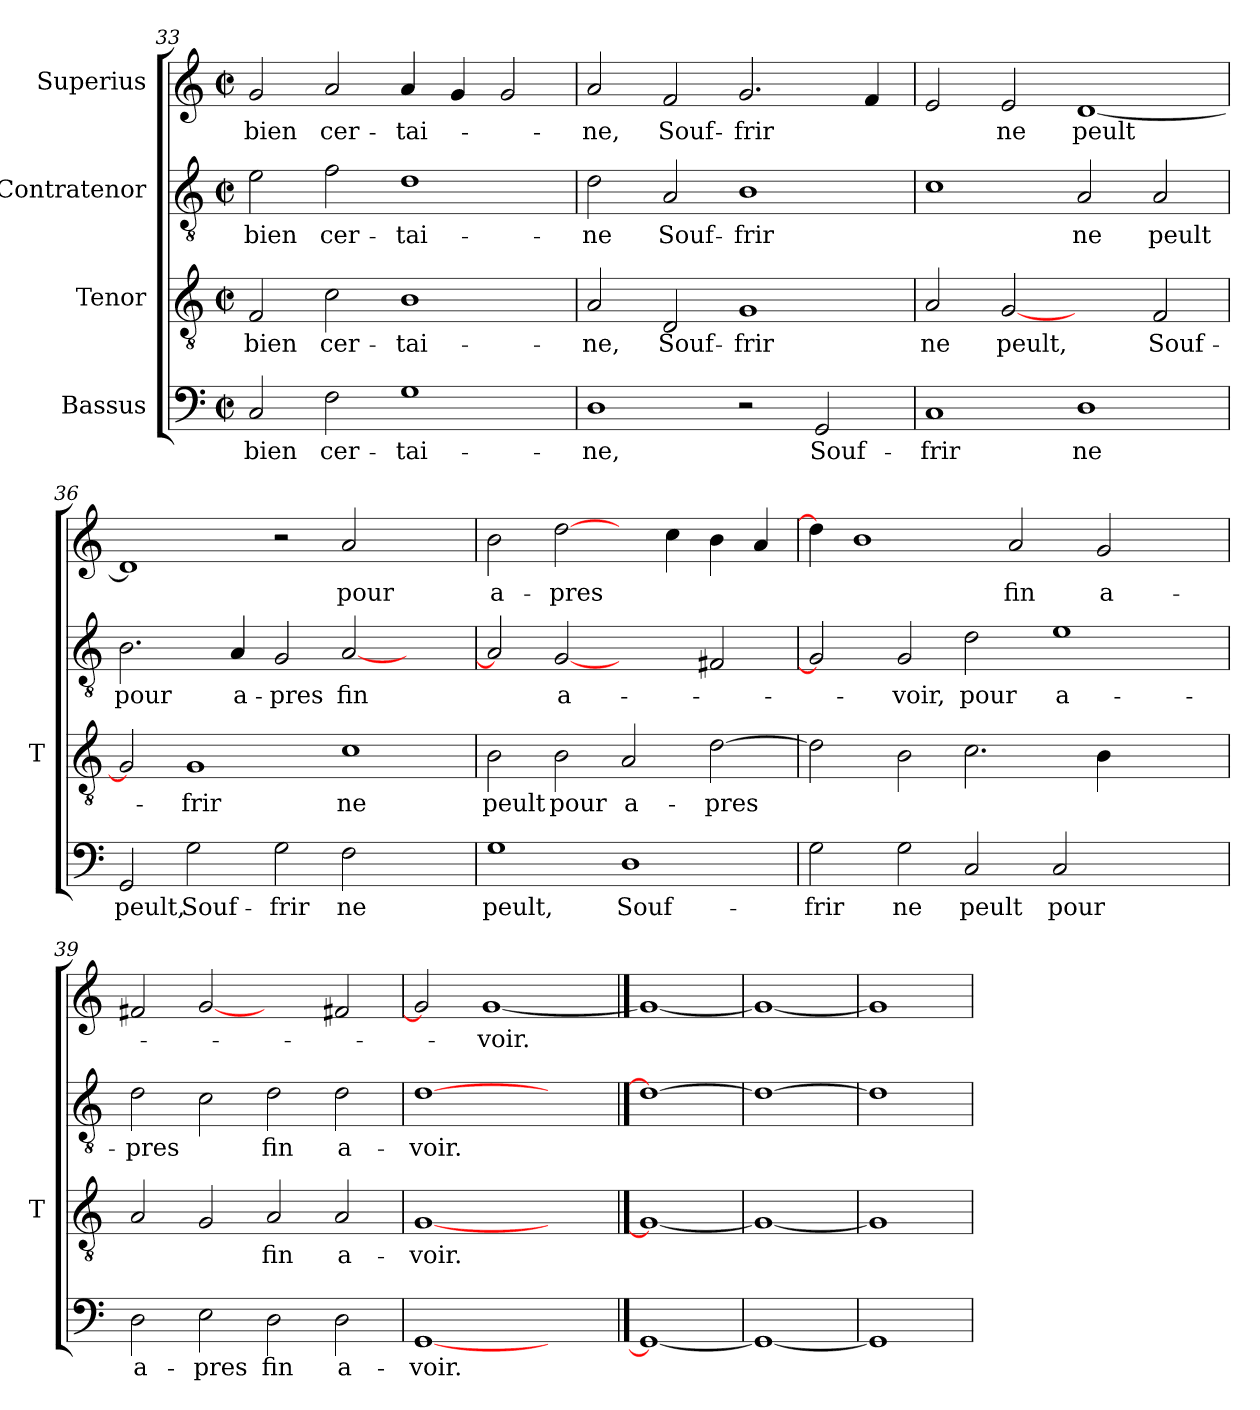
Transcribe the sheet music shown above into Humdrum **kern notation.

**kern	**text	**kern	**text	**kern	**text	**kern	**text
*part4	*part4	*part3	*part3	*part2	*part2	*part1	*part1
*staff4	*staff4	*staff3	*staff3	*staff2	*staff2	*staff1	*staff1
*I"Bassus	*	*I"Tenor	*	*I"Contratenor	*	*I"Superius	*
*	*	*I'T	*	*	*	*	*
!!LO:LB:g=z
*clefF4	*	*clefGv2	*	*clefGv2	*	*clefG2	*
*k[]	*	*k[]	*	*k[]	*	*k[]	*
*C:	*	*C:	*	*C:	*	*C:	*
*M2/2	*	*M2/2	*	*M2/2	*	*M2/2	*
*met(c|)	*	*met(c|)	*	*met(c|)	*	*met(c|)	*
=33	=33	=33	=33	=33	=33	=33	=33
2C	-bien	2F	-bien	2e	-bien	2g	-bien
2F	cer-	2c	cer-	2f	cer-	2a	cer-
1G	tai-	1B	tai-	1d	tai-	4a	tai-
.	.	.	.	.	.	4g	.
.	.	.	.	.	.	2g	.
=34	=34	=34	=34	=34	=34	=34	=34
1D	-ne,	2A	-ne,	2d	-ne	2a	-ne,
.	.	2D	Souf-	2A	Souf-	2f	Souf-
2r	.	1G	-frir	1B	-frir	2.g	-frir
2GG	Souf-	.	.	.	.	.	.
.	.	.	.	.	.	4f	.
=35	=35	=35	=35	=35	=35	=35	=35
1C	-frir	2A	-ne	1c	.	2e	.
.	.	[2G	-peult,	.	.	2e	-ne
1D	-ne	2ryy	.	2A	-ne	[1d	-peult
.	.	2F	Souf-	2A	-peult	.	.
=36	=36	=36	=36	=36	=36	=36	=36
2GG	-peult,	2G]	.	2.B	-pour	1d]	.
2G	Souf-	1G	-frir	.	.	.	.
.	.	.	.	4A	a-	.	.
2G	-frir	.	.	2G	-pres	2r	.
2F	-ne	1c	-ne	[2A	-fin	2a	-pour
2ryy	.	.	.	2ryy	.	2ryy	.
!!LO:LB:g=z
=37	=37	=37	=37	=37	=37	=37	=37
1G	-peult,	2B	-peult	2A]	.	2b	a-
.	.	2B	-pour	[2G	a-	[2dd	-pres
1D	Souf-	2A	a-	2ryy	.	4ryy	.
.	.	.	.	.	.	4cc	.
.	.	[2d	-pres	2F#X	.	4b	.
.	.	.	.	.	.	4a	.
=38	=38	=38	=38	=38	=38	=38	=38
2G	-frir	2d]	.	2G]	.	4dd]	.
.	.	.	.	.	.	1b	.
2G	-ne	2B	.	2G	-voir,	.	.
2C	-peult	2.c	.	2d	-pour	.	.
.	.	.	.	.	.	2a	-fin
2C	-pour	.	.	1e	a-	.	.
.	.	4B	.	.	.	2g	a-
2ryy	.	2ryy	.	.	.	.	.
.	.	.	.	.	.	4ryy	.
=39	=39	=39	=39	=39	=39	=39	=39
2D	a-	2A	.	2d	-pres	2f#X	.
2E	-pres	2G	.	2c	.	[2g	.
2D	-fin	2A	-fin	2d	-fin	2ryy	.
2D	a-	2A	a-	2d	a-	2f#X	.
=40	=40	=40	=40	=40	=40	=40	=40
[1GG	-voir.	[1G	-voir.	[1d	-voir.	2g]	.
.	.	.	.	.	.	[1g	-voir.
2ryy	.	2ryy	.	2ryy	.	.	.
==41	==41	==41	==41	==41	==41	==41	==41
1GG_	.	1G_	.	1d_	.	1g_	.
=42	=42	=42	=42	=42	=42	=42	=42
1GG_	.	1G_	.	1d_	.	1g_	.
=43	=43	=43	=43	=43	=43	=43	=43
1GG]	.	1G]	.	1d]	.	1g]	.
=	=	=	=	=	=	=	=
*-	*-	*-	*-	*-	*-	*-	*-
